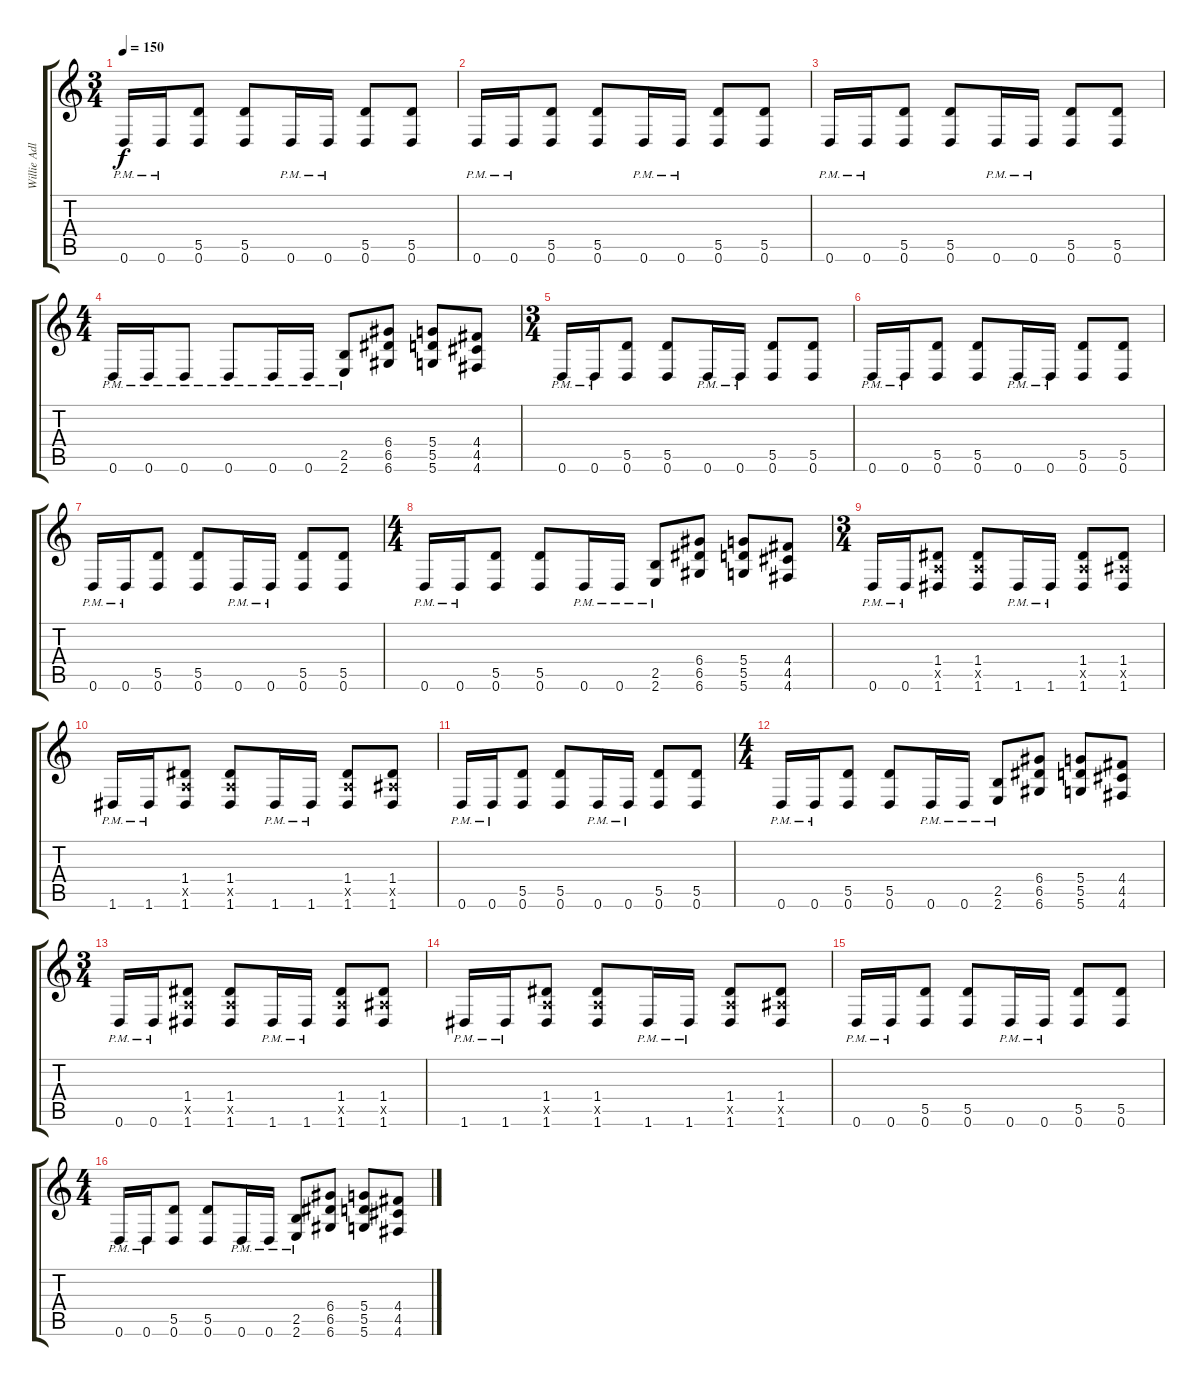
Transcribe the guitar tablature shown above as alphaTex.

\track ("Willie Adler" "Willie Adl") {instrument distortionguitar}
\staff {score tabs}
\tuning (E4 B3 G3 D3 A2 D2) {hide}
\ts (3 4)
\tempo 150
\clef g2
\ks c
0.6{pm}.16{dy f} 0.6{pm}.16 (5.5 0.6).8 (5.5 0.6).8 0.6{pm}.16 0.6{pm}.16 (5.5 0.6).8 (5.5 0.6).8 |
0.6{pm}.16 0.6{pm}.16 (5.5 0.6).8 (5.5 0.6).8 0.6{pm}.16 0.6{pm}.16 (5.5 0.6).8 (5.5 0.6).8 |
0.6{pm}.16 0.6{pm}.16 (5.5 0.6).8 (5.5 0.6).8 0.6{pm}.16 0.6{pm}.16 (5.5 0.6).8 (5.5 0.6).8 |
\ts (4 4)
0.6{pm}.16 0.6{pm}.16 0.6{pm}.8 0.6{pm}.8 0.6{pm}.16 0.6{pm}.16 (2.5{pm} 2.6{pm}).8 (6.4 6.5 6.6).8 (5.4 5.5 5.6).8 (4.4 4.5 4.6).8 |
\ts (3 4)
0.6{pm}.16 0.6{pm}.16 (5.5 0.6).8 (5.5 0.6).8 0.6{pm}.16 0.6{pm}.16 (5.5 0.6).8 (5.5 0.6).8 |
0.6{pm}.16 0.6{pm}.16 (5.5 0.6).8 (5.5 0.6).8 0.6{pm}.16 0.6{pm}.16 (5.5 0.6).8 (5.5 0.6).8 |
0.6{pm}.16 0.6{pm}.16 (5.5 0.6).8 (5.5 0.6).8 0.6{pm}.16 0.6{pm}.16 (5.5 0.6).8 (5.5 0.6).8 |
\ts (4 4)
0.6{pm}.16 0.6{pm}.16 (5.5 0.6).8 (5.5 0.6).8 0.6{pm}.16 0.6{pm}.16 (2.5{pm} 2.6{pm}).8 (6.4 6.5 6.6).8 (5.4 5.5 5.6).8 (4.4 4.5 4.6).8 |
\ts (3 4)
0.6{pm}.16 0.6{pm}.16 (1.4 0.5{x} 1.6).8 (1.4 0.5{x} 1.6).8 1.6{pm}.16 1.6{pm}.16 (1.4 0.5{x} 1.6).8 (1.4 1.5{x} 1.6).8 |
1.6{pm}.16 1.6{pm}.16 (1.4 0.5{x} 1.6).8 (1.4 0.5{x} 1.6).8 1.6{pm}.16 1.6{pm}.16 (1.4 0.5{x} 1.6).8 (1.4 1.5{x} 1.6).8 |
0.6{pm}.16 0.6{pm}.16 (5.5 0.6).8 (5.5 0.6).8 0.6{pm}.16 0.6{pm}.16 (5.5 0.6).8 (5.5 0.6).8 |
\ts (4 4)
0.6{pm}.16 0.6{pm}.16 (5.5 0.6).8 (5.5 0.6).8 0.6{pm}.16 0.6{pm}.16 (2.5{pm} 2.6{pm}).8 (6.4 6.5 6.6).8 (5.4 5.5 5.6).8 (4.4 4.5 4.6).8 |
\ts (3 4)
0.6{pm}.16 0.6{pm}.16 (1.4 0.5{x} 1.6).8 (1.4 0.5{x} 1.6).8 1.6{pm}.16 1.6{pm}.16 (1.4 0.5{x} 1.6).8 (1.4 1.5{x} 1.6).8 |
1.6{pm}.16 1.6{pm}.16 (1.4 0.5{x} 1.6).8 (1.4 0.5{x} 1.6).8 1.6{pm}.16 1.6{pm}.16 (1.4 0.5{x} 1.6).8 (1.4 1.5{x} 1.6).8 |
0.6{pm}.16 0.6{pm}.16 (5.5 0.6).8 (5.5 0.6).8 0.6{pm}.16 0.6{pm}.16 (5.5 0.6).8 (5.5 0.6).8 |
\ts (4 4)
0.6{pm}.16 0.6{pm}.16 (5.5 0.6).8 (5.5 0.6).8 0.6{pm}.16 0.6{pm}.16 (2.5{pm} 2.6{pm}).8 (6.4 6.5 6.6).8 (5.4 5.5 5.6).8 (4.4 4.5 4.6).8
